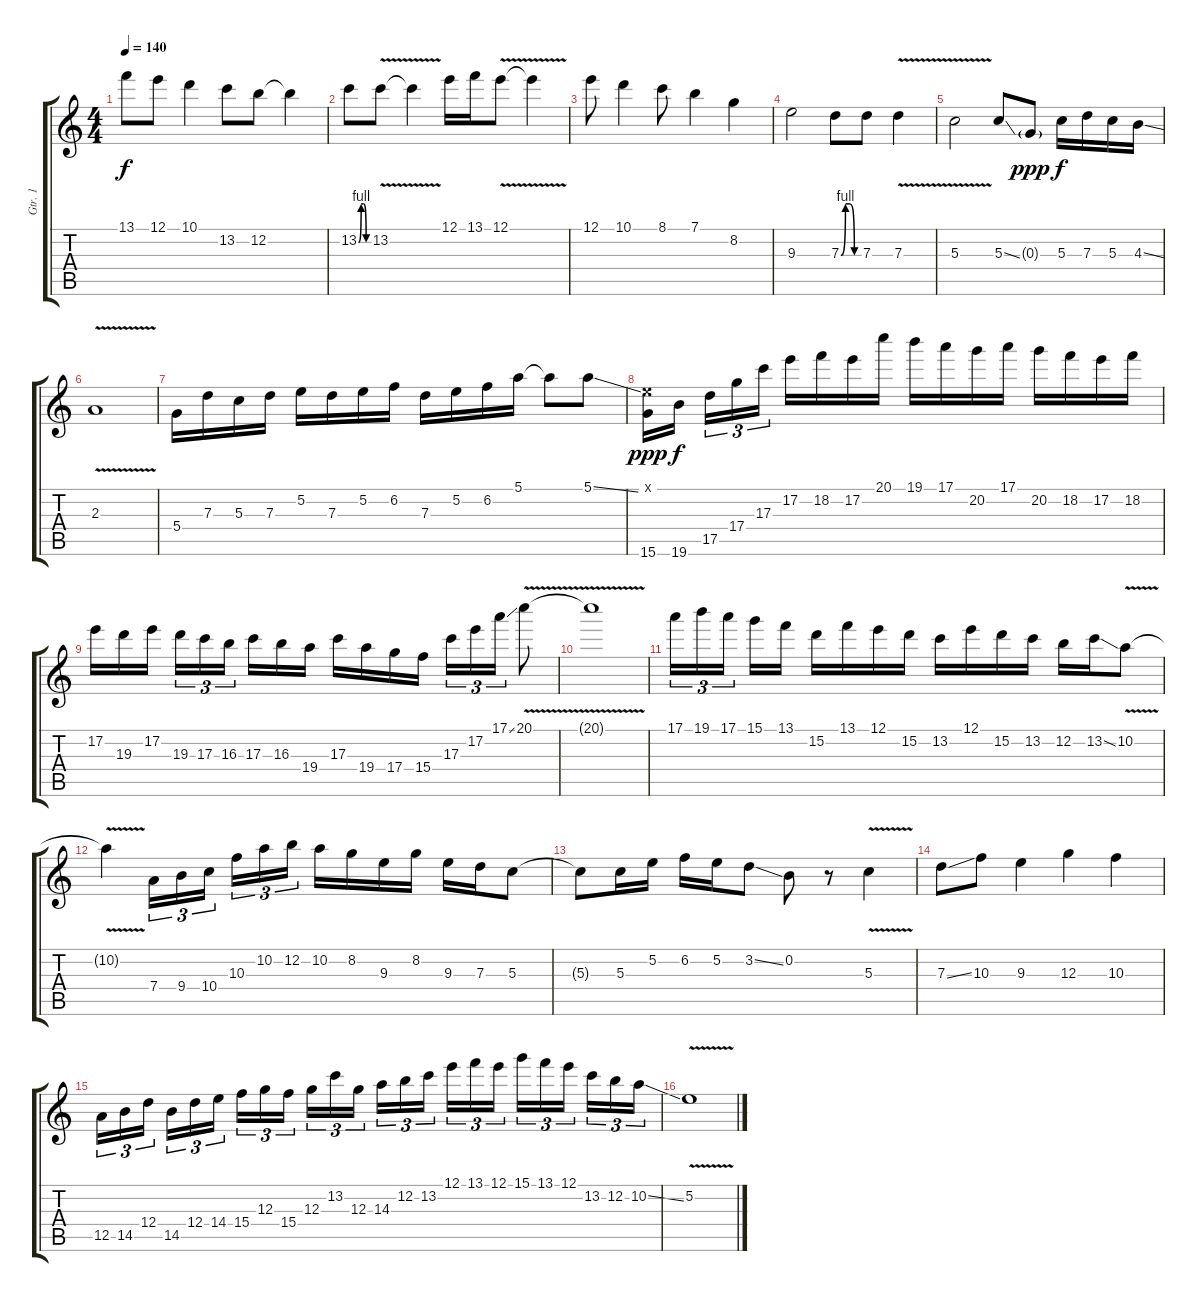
\track ("Gtr. 1" "Gtr. 1") {instrument distortionguitar}
\staff {score tabs}
\tuning (E4 B3 G3 D3 A2 E2) {hide}
\ts (4 4)
\tempo 140
\clef g2
\ks c
13.1{t}.8{dy f} 12.1.8 10.1.4 13.2.8 12.2.8 12.2{t}.4 |
13.2{be (custom 0 0 15 4 30 4 45 0 60 0)}.8 13.2{v}.8 13.2{t}.4 12.1.16 13.1.16 12.1{v}.8 12.1{t}.4 |
12.1.8 10.1.4 8.1.8 7.1.4 8.2.4 |
9.3.2 7.3{be (custom 0 0 15 4 30 4 45 0 60 0)}.8 7.3.8 7.3{v}.4 |
5.3{v}.2 5.3{ss}.8 0.3{g}.8{dy ppp} 5.3.16{dy f} 7.3.16 5.3.16 4.3{ss}.16 |
2.3{v}.1 |
5.4.16 7.3.16 5.3.16 7.3.16 5.2.16 7.3.16 5.2.16 6.2.16 7.3.16 5.2.16 6.2.16 5.1.16 5.1{t}.8 5.1{ss}.8 |
(0.1{x} 15.6).16{dy ppp} 19.6.16{dy f} 17.5.16{tu (3 2)} 17.4.16{tu (3 2)} 17.3.16{tu (3 2)} 17.2.16 18.2.16 17.2.16 20.1.16 19.1.16 17.1.16 20.2.16 17.1.16 20.2.16 18.2.16 17.2.16 18.2.16 |
17.2.16 19.3.16 17.2.16 19.3.16{tu (3 2)} 17.3.16{tu (3 2)} 16.3.16{tu (3 2)} 17.3.16 16.3.16 19.4.16 17.3.16 19.4.16 17.4.16 15.4.16 17.3.16{tu (3 2)} 17.2.16{tu (3 2)} 17.1{ss}.16{tu (3 2)} 20.1{v}.8 |
20.1{t}.1 |
17.1.16{tu (3 2)} 19.1.16{tu (3 2)} 17.1.16{tu (3 2)} 15.1.16 13.1.16 15.2.16 13.1.16 12.1.16 15.2.16 13.2.16 12.1.16 15.2.16 13.2.16 12.2.16 13.2{ss}.16 10.2{v}.8 |
10.2{t}.4 7.4.16{tu (3 2)} 9.4.16{tu (3 2)} 10.4.16{tu (3 2)} 10.3.16{tu (3 2)} 10.2.16{tu (3 2)} 12.2.16{tu (3 2)} 10.2.16 8.2.16 9.3.16 8.2.16 9.3.16 7.3.16 5.3.8 |
5.3{t}.8 5.3.16 5.2.16 6.2.16 5.2.16 3.2{ss}.8 0.2.8 r.8 5.3{v}.4 |
7.3{ss}.8 10.3.8 9.3.4 12.3.4 10.3.4 |
12.5.16{tu (3 2)} 14.5.16{tu (3 2)} 12.4.16{tu (3 2)} 14.5.16{tu (3 2)} 12.4.16{tu (3 2)} 14.4.16{tu (3 2)} 15.4.16{tu (3 2)} 12.3.16{tu (3 2)} 15.4.16{tu (3 2)} 12.3.16{tu (3 2)} 13.2.16{tu (3 2)} 12.3.16{tu (3 2)} 14.3.16{tu (3 2)} 12.2.16{tu (3 2)} 13.2.16{tu (3 2)} 12.1.16{tu (3 2)} 13.1.16{tu (3 2)} 12.1.16{tu (3 2)} 15.1.16{tu (3 2)} 13.1.16{tu (3 2)} 12.1.16{tu (3 2)} 13.2.16{tu (3 2)} 12.2.16{tu (3 2)} 10.2{ss}.16{tu (3 2)} |
5.2{v}.1
